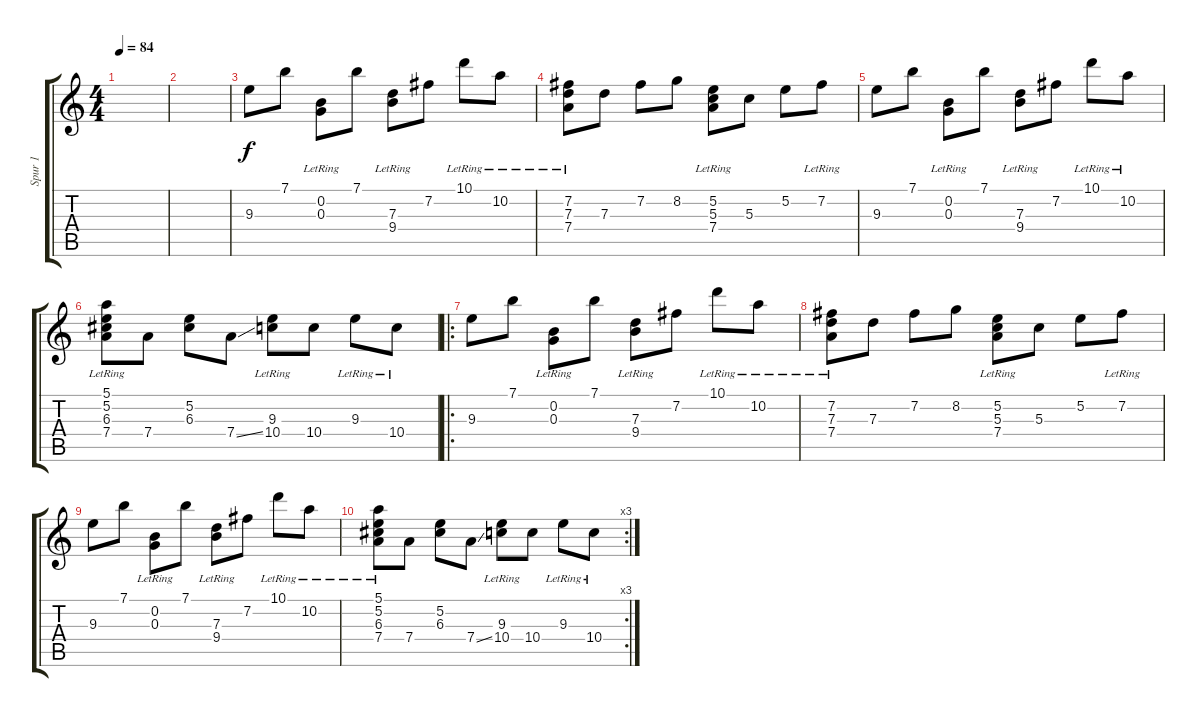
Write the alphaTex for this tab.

\track ("Spur 1" "Spur 1") {instrument acousticguitarsteel}
\staff {score tabs}
\tuning (E4 B3 G3 D3 A2 E2) {hide}
\ts (4 4)
\tempo 84
\clef g2
\ks c
|
|
9.3.8{volume 15} 7.1.8 (0.2{lr} 0.3{lr}).8 7.1.8 (7.3{lr} 9.4{lr}).8 7.2.8 10.1{lr}.8 10.2{lr}.8 |
(7.2{lr} 7.3{lr} 7.4{lr}).8 7.3.8 7.2.8 8.2.8 (5.2{lr} 5.3{lr} 7.4{lr}).8 5.3.8 5.2.8 7.2{lr}.8 |
9.3.8 7.1.8 (0.2{lr} 0.3{lr}).8 7.1.8 (7.3{lr} 9.4{lr}).8 7.2.8 10.1{lr}.8 10.2{lr}.8 |
(5.1{lr} 5.2{lr} 6.3{lr} 7.4{lr}).8 7.4.8 (5.2 6.3).8 7.4{ss}.8 (9.3{lr} 10.4{lr}).8 10.4.8 9.3{lr}.8 10.4{lr}.8 |
\ro
9.3.8{volume 15} 7.1.8 (0.2{lr} 0.3{lr}).8 7.1.8 (7.3{lr} 9.4{lr}).8 7.2.8 10.1{lr}.8 10.2{lr}.8 |
(7.2{lr} 7.3{lr} 7.4{lr}).8 7.3.8 7.2.8 8.2.8 (5.2{lr} 5.3{lr} 7.4{lr}).8 5.3.8 5.2.8 7.2{lr}.8 |
9.3.8 7.1.8 (0.2{lr} 0.3{lr}).8 7.1.8 (7.3{lr} 9.4{lr}).8 7.2.8 10.1{lr}.8 10.2{lr}.8 |
\rc 3
(5.1{lr} 5.2{lr} 6.3{lr} 7.4{lr}).8 7.4.8 (5.2 6.3).8 7.4{ss}.8 (9.3{lr} 10.4{lr}).8 10.4.8 9.3{lr}.8 10.4{lr}.8
